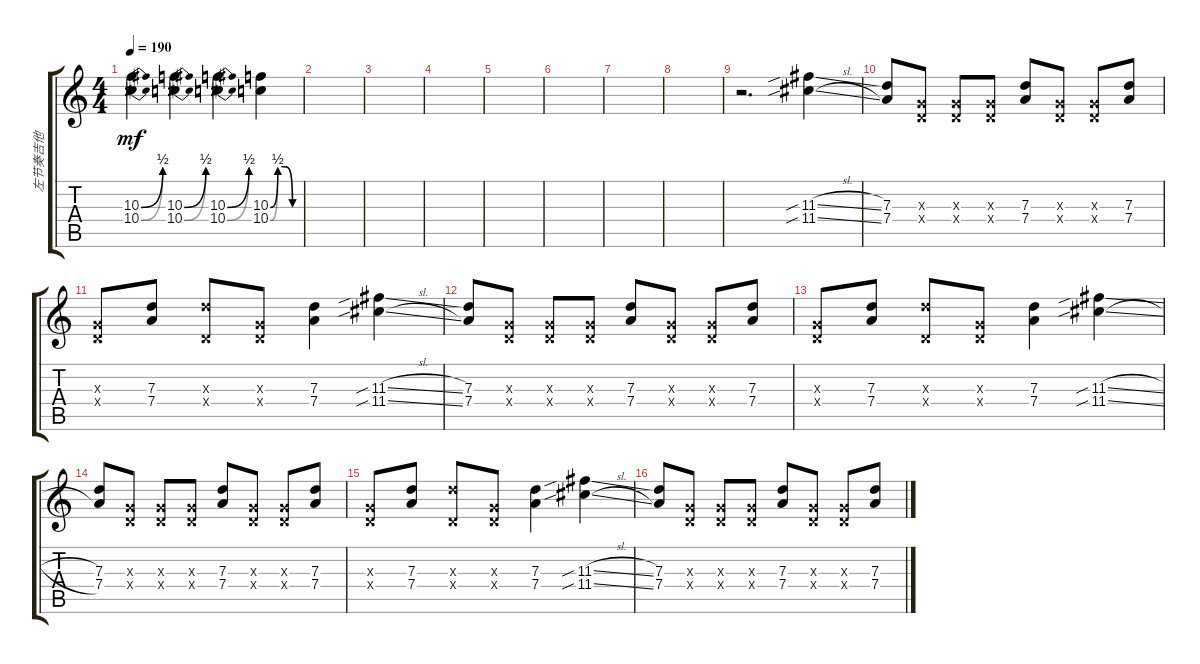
\track ("左节奏吉他" "左节奏吉他") {instrument acousticguitarsteel}
\staff {score tabs}
\tuning (E4 B3 G3 D3 A2 E2) {hide}
\ts (4 4)
\tempo 190
\clef g2
\ks c
(10.3{be (bend 0 0 60 2)} 10.4{be (bend 0 0 60 2)}).4{dy mf} (10.3{be (bend 0 0 60 2)} 10.4{be (bend 0 0 60 2)}).4 (10.3{be (bend 0 0 60 2)} 10.4{be (bend 0 0 60 2)}).4 (10.3{be (custom 0 0 15 2 30 2 45 0 60 0)} 10.4{be (custom 0 0 15 2 30 2 45 0 60 0)}).4 |
|
|
|
|
|
|
|
r.2{d} (11.3{sib sl} 11.4{sib sl}).4 |
(7.3 7.4).8 (0.3{x} 0.4{x}).8 (0.3{x} 0.4{x}).8 (0.3{x} 0.4{x}).8 (7.3 7.4).8 (0.3{x} 0.4{x}).8 (0.3{x} 0.4{x}).8 (7.3 7.4).8 |
(0.3{x} 0.4{x}).8 (7.3 7.4).8 (7.3{x} 0.4{x}).8 (0.3{x} 0.4{x}).8 (7.3 7.4).4 (11.3{sib sl} 11.4{sib sl}).4 |
(7.3 7.4).8 (0.3{x} 0.4{x}).8 (0.3{x} 0.4{x}).8 (0.3{x} 0.4{x}).8 (7.3 7.4).8 (0.3{x} 0.4{x}).8 (0.3{x} 0.4{x}).8 (7.3 7.4).8 |
(0.3{x} 0.4{x}).8 (7.3 7.4).8 (7.3{x} 0.4{x}).8 (0.3{x} 0.4{x}).8 (7.3 7.4).4 (11.3{sib sl} 11.4{sib sl}).4 |
(7.3 7.4).8 (0.3{x} 0.4{x}).8 (0.3{x} 0.4{x}).8 (0.3{x} 0.4{x}).8 (7.3 7.4).8 (0.3{x} 0.4{x}).8 (0.3{x} 0.4{x}).8 (7.3 7.4).8 |
(0.3{x} 0.4{x}).8 (7.3 7.4).8 (7.3{x} 0.4{x}).8 (0.3{x} 0.4{x}).8 (7.3 7.4).4 (11.3{sib sl} 11.4{sib sl}).4 |
(7.3 7.4).8 (0.3{x} 0.4{x}).8 (0.3{x} 0.4{x}).8 (0.3{x} 0.4{x}).8 (7.3 7.4).8 (0.3{x} 0.4{x}).8 (0.3{x} 0.4{x}).8 (7.3 7.4).8
